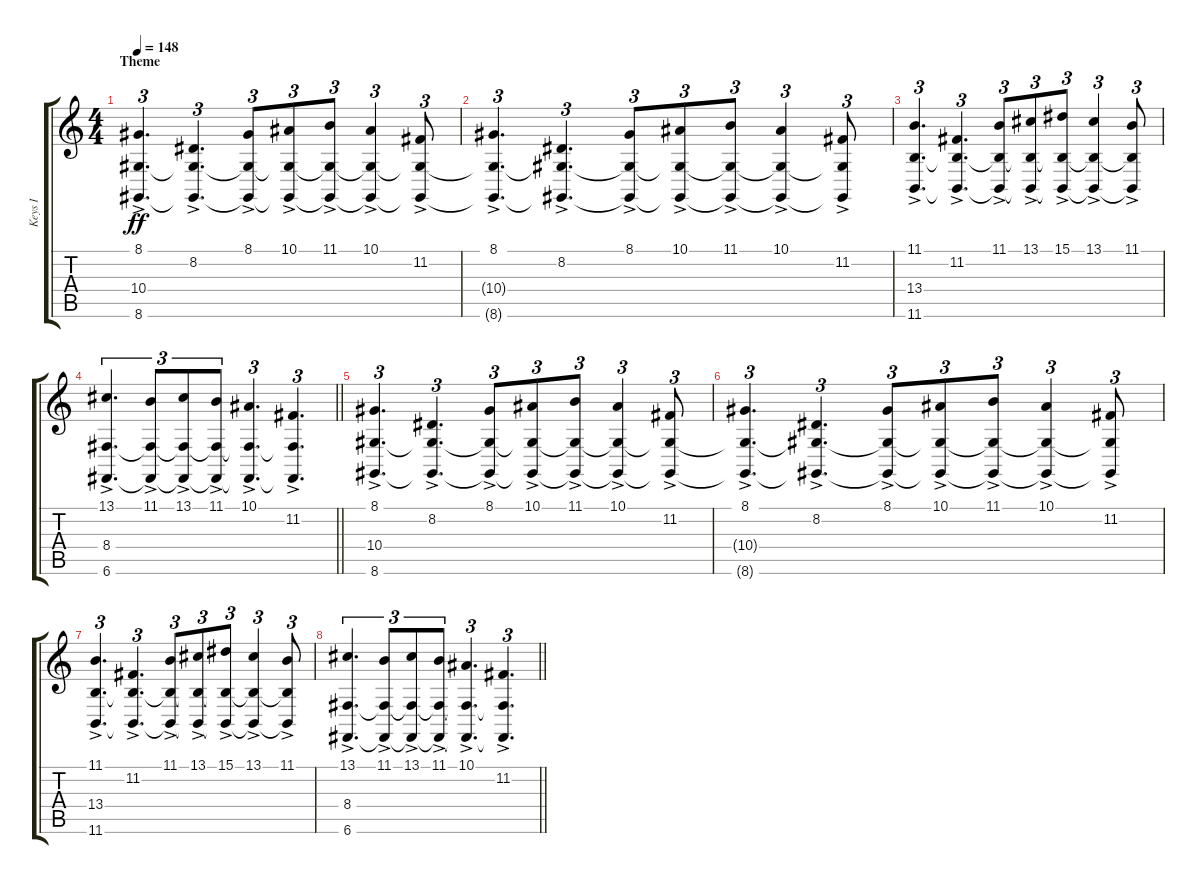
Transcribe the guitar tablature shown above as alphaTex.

\track ("Keys I" "Keys I") {instrument stringensemble1}
\staff {score tabs}
\tuning (C4 G3 Eb3 Bb2 F2 C2) {hide}
\ts (4 4)
\section ("" "Theme")
\tempo 148
\clef g2
\ks c
(8.1{ac} 10.4{ac} 8.6{ac}).4{d tu (3 2) dy ff} (8.2{ac} 10.4{t} 8.6{t}).4{d tu (3 2)} (8.1{ac} 10.4{t} 8.6{t}).8{tu (3 2)} (10.1{ac} 10.4{t} 8.6{t}).8{tu (3 2)} (11.1{ac} 10.4{t} 8.6{t}).8{tu (3 2)} (10.1{ac} 10.4{t} 8.6{t}).4{tu (3 2)} (11.2{ac} 10.4{t} 8.6{t}).8{tu (3 2)} |
(8.1{ac} 10.4{t} 8.6{t}).4{d tu (3 2)} (8.2{ac} 10.4{t} 8.6{t}).4{d tu (3 2)} (8.1{ac} 10.4{t} 8.6{t}).8{tu (3 2)} (10.1{ac} 10.4{t} 8.6{t}).8{tu (3 2)} (11.1{ac} 10.4{t} 8.6{t}).8{tu (3 2)} (10.1{ac} 10.4{t} 8.6{t}).4{tu (3 2)} (11.2{ac} 10.4{t} 8.6{t}).8{tu (3 2)} |
(11.1{ac} 13.4{ac} 11.6{ac}).4{d tu (3 2)} (11.2{ac} 13.4{t} 11.6{t}).4{d tu (3 2)} (11.1{ac} 13.4{t} 11.6{t}).8{tu (3 2)} (13.1{ac} 13.4{t} 11.6{t}).8{tu (3 2)} (15.1{ac} 13.4{t} 11.6{t}).8{tu (3 2)} (13.1{ac} 13.4{t} 11.6{t}).4{tu (3 2)} (11.1{ac} 13.4{t} 11.6{t}).8{tu (3 2)} |
\barLineRight lightlight
(13.1{ac} 8.4{ac} 6.6{ac}).4{d tu (3 2)} (11.1{ac} 8.4{t} 6.6{t}).8{tu (3 2)} (13.1{ac} 8.4{t} 6.6{t}).8{tu (3 2)} (11.1{ac} 8.4{t} 6.6{t}).8{tu (3 2)} (10.1{ac} 8.4{t} 6.6{t}).4{d tu (3 2)} (11.2{ac} 8.4{t} 6.6{t}).4{d tu (3 2)} |
\section ("" "")
(8.1{ac} 10.4{ac} 8.6{ac}).4{d tu (3 2)} (8.2{ac} 10.4{t} 8.6{t}).4{d tu (3 2)} (8.1{ac} 10.4{t} 8.6{t}).8{tu (3 2)} (10.1{ac} 10.4{t} 8.6{t}).8{tu (3 2)} (11.1{ac} 10.4{t} 8.6{t}).8{tu (3 2)} (10.1{ac} 10.4{t} 8.6{t}).4{tu (3 2)} (11.2{ac} 10.4{t} 8.6{t}).8{tu (3 2)} |
(8.1{ac} 10.4{t} 8.6{t}).4{d tu (3 2)} (8.2{ac} 10.4{t} 8.6{t}).4{d tu (3 2)} (8.1{ac} 10.4{t} 8.6{t}).8{tu (3 2)} (10.1{ac} 10.4{t} 8.6{t}).8{tu (3 2)} (11.1{ac} 10.4{t} 8.6{t}).8{tu (3 2)} (10.1{ac} 10.4{t} 8.6{t}).4{tu (3 2)} (11.2{ac} 10.4{t} 8.6{t}).8{tu (3 2)} |
(11.1{ac} 13.4{ac} 11.6{ac}).4{d tu (3 2)} (11.2{ac} 13.4{t} 11.6{t}).4{d tu (3 2)} (11.1{ac} 13.4{t} 11.6{t}).8{tu (3 2)} (13.1{ac} 13.4{t} 11.6{t}).8{tu (3 2)} (15.1{ac} 13.4{t} 11.6{t}).8{tu (3 2)} (13.1{ac} 13.4{t} 11.6{t}).4{tu (3 2)} (11.1{ac} 13.4{t} 11.6{t}).8{tu (3 2)} |
\barLineRight lightlight
(13.1{ac} 8.4{ac} 6.6{ac}).4{d tu (3 2)} (11.1{ac} 8.4{t} 6.6{t}).8{tu (3 2)} (13.1{ac} 8.4{t} 6.6{t}).8{tu (3 2)} (11.1{ac} 8.4{t} 6.6{t}).8{tu (3 2)} (10.1{ac} 8.4{t} 6.6{t}).4{d tu (3 2)} (11.2{ac} 8.4{t} 6.6{t}).4{d tu (3 2)}
